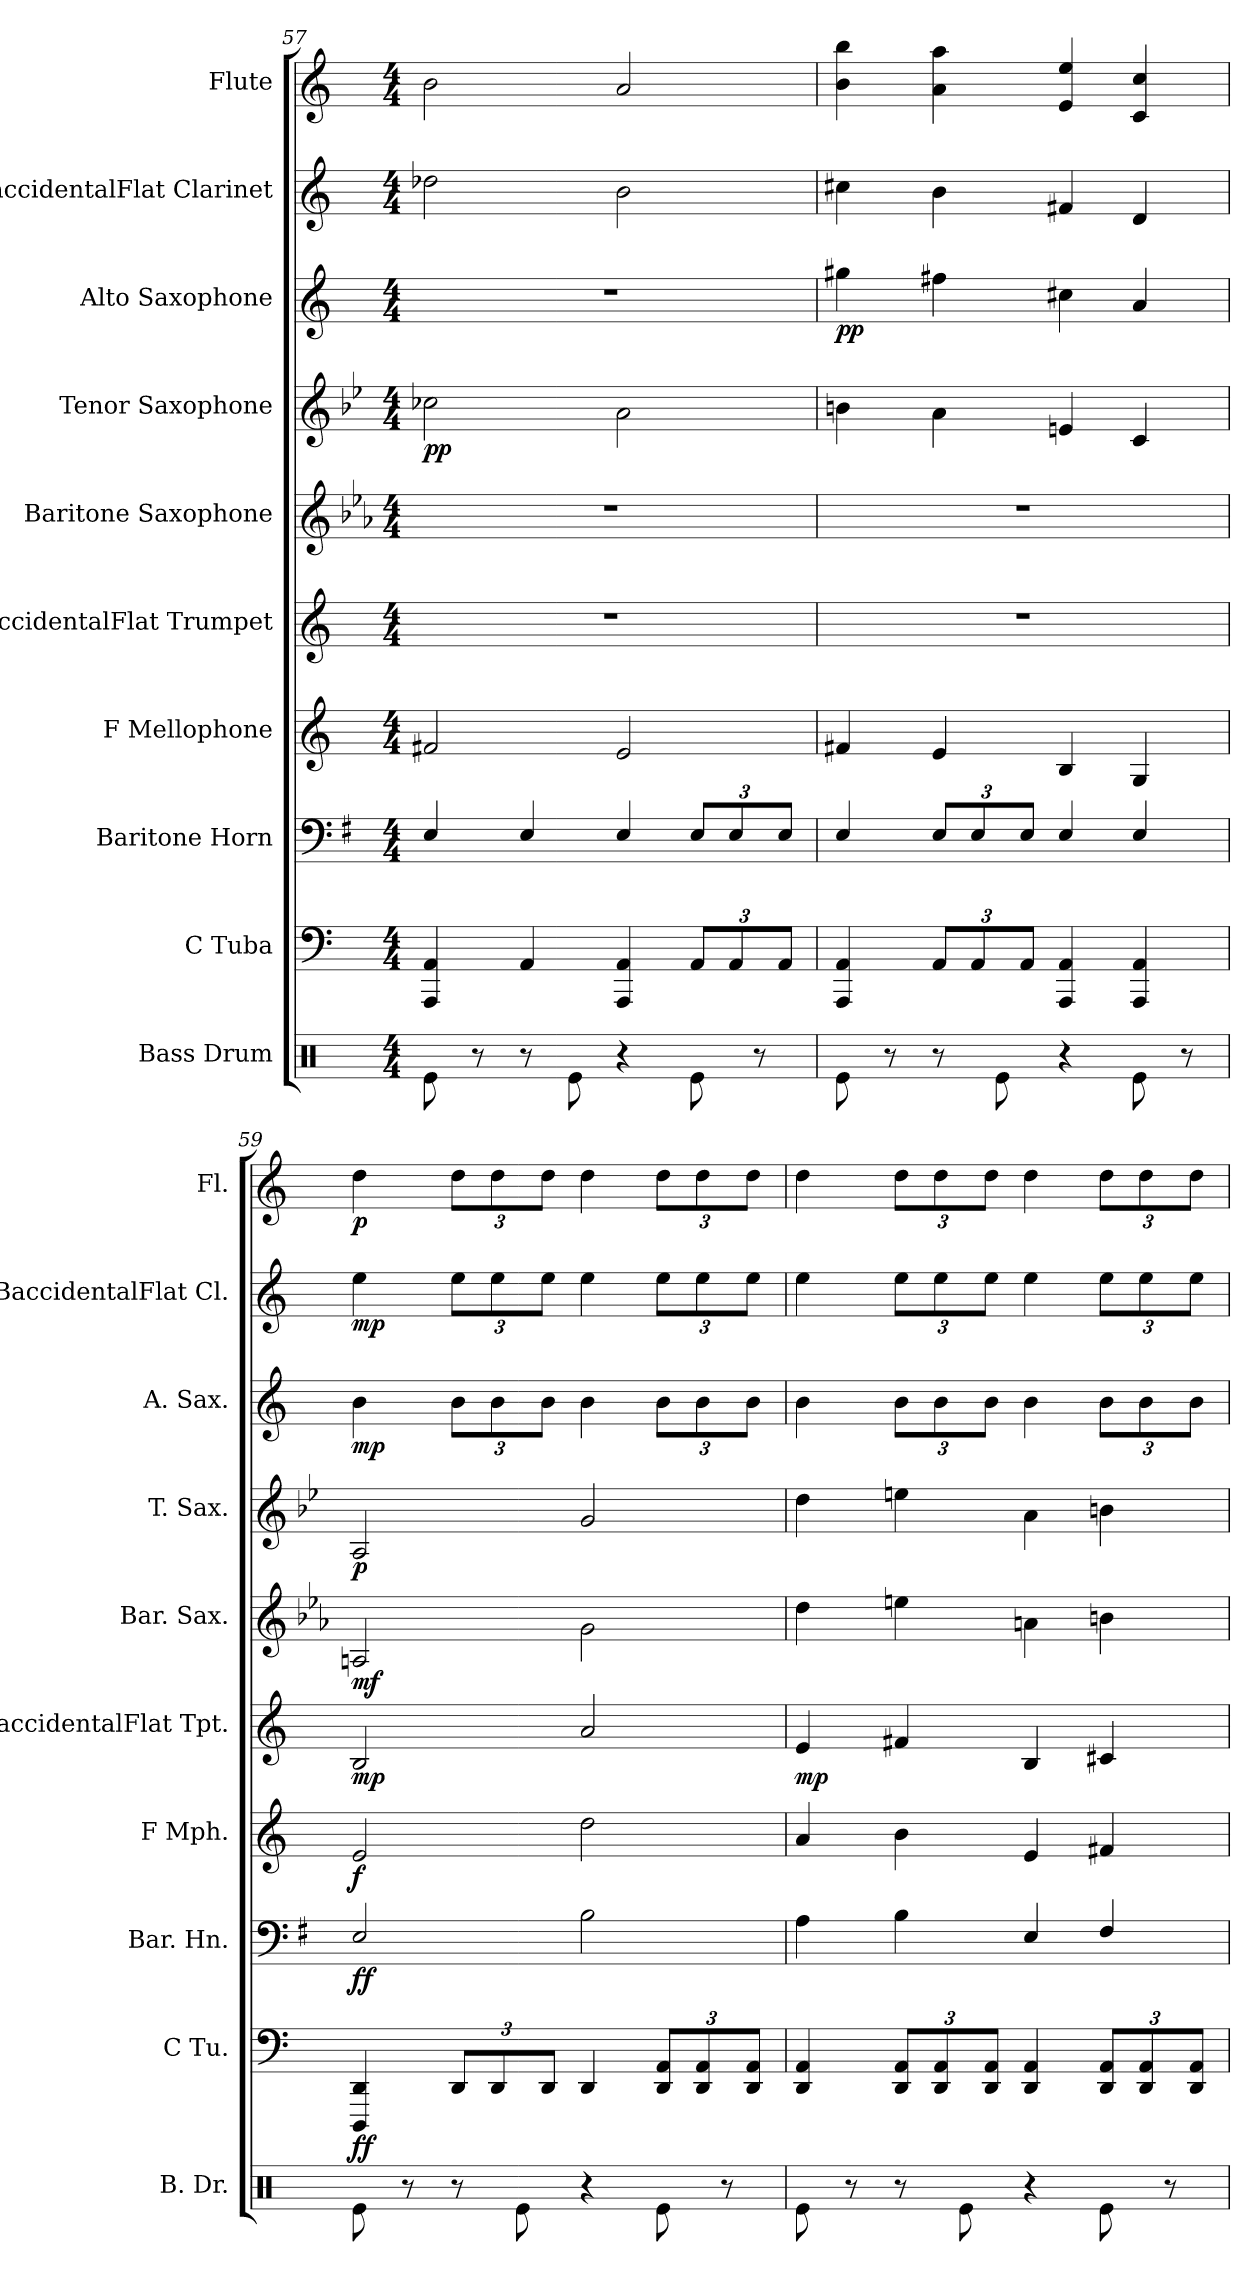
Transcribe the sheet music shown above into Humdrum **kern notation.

**kern	**kern	**dynam	**kern	**dynam	**kern	**dynam	**kern	**dynam	**kern	**dynam	**kern	**dynam	**kern	**dynam	**kern	**dynam	**kern	**dynam
*part10	*part9	*part9	*part8	*part8	*part7	*part7	*part6	*part6	*part5	*part5	*part4	*part4	*part3	*part3	*part2	*part2	*part1	*part1
*staff10	*staff9	*staff9	*staff8	*staff8	*staff7	*staff7	*staff6	*staff6	*staff5	*staff5	*staff4	*staff4	*staff3	*staff3	*staff2	*staff2	*staff1	*staff1
*I"Bass Drum	*I"C Tuba	*	*I"Baritone Horn	*	*I"F Mellophone	*	*I"BaccidentalFlat Trumpet	*	*I"Baritone Saxophone	*	*I"Tenor Saxophone	*	*I"Alto Saxophone	*	*I"BaccidentalFlat Clarinet	*	*I"Flute	*
*I'B. Dr.	*I'C Tu.	*	*I'Bar. Hn.	*	*I'F Mph.	*	*I'BaccidentalFlat Tpt.	*	*I'Bar. Sax.	*	*I'T. Sax.	*	*I'A. Sax.	*	*I'BaccidentalFlat Cl.	*	*I'Fl.	*
*clefX	*clefF4	*	*clefF4	*	*clefG2	*	*clefG2	*	*clefG2	*	*clefG2	*	*clefG2	*	*clefG2	*	*clefG2	*
*	*	*	*ITrd4c7	*	*ITrd4c7	*	*ITrd1c2	*	*ITrd12c21	*	*ITrd8c14	*	*ITrd5c9	*	*ITrd1c2	*	*	*
*k[]	*k[]	*	*k[]	*	*k[b-]	*	*k[b-e-]	*	*k[b-e-a-]	*	*k[b-e-]	*	*k[b-e-a-]	*	*k[b-e-]	*	*k[]	*
*M4/4	*M4/4	*	*M4/4	*	*M4/4	*	*M4/4	*	*M4/4	*	*M4/4	*	*M4/4	*	*M4/4	*	*M4/4	*
=57	=57	=57	=57	=57	=57	=57	=57	=57	=57	=57	=57	=57	=57	=57	=57	=57	=57	=57
!	!	!	!	!	!	!	!	!	!	!	!	!LO:DY:b	!	!	!	!	!	!
8Re\	4AAA/ 4AA/	.	4AA/	.	2Bn/	.	1r	.	1r	.	2c-X\	pp	1r	.	2cc-X\	.	2b\	.
8r	.	.	.	.	.	.	.	.	.	.	.	.	.	.	.	.	.	.
8r	4AA/	.	4AA/	.	.	.	.	.	.	.	.	.	.	.	.	.	.	.
8Re\	.	.	.	.	.	.	.	.	.	.	.	.	.	.	.	.	.	.
4r	4AAA/ 4AA/	.	4AA/	.	2A/	.	.	.	.	.	2A\	.	.	.	2a\	.	2a/	.
*	*Xbrackettup	*	*Xbrackettup	*	*	*	*	*	*	*	*	*	*	*	*	*	*	*
8Re\	12AA/L	.	12AA/L	.	.	.	.	.	.	.	.	.	.	.	.	.	.	.
.	12AA/	.	12AA/	.	.	.	.	.	.	.	.	.	.	.	.	.	.	.
8r	.	.	.	.	.	.	.	.	.	.	.	.	.	.	.	.	.	.
.	12AA/J	.	12AA/J	.	.	.	.	.	.	.	.	.	.	.	.	.	.	.
=58	=58	=58	=58	=58	=58	=58	=58	=58	=58	=58	=58	=58	=58	=58	=58	=58	=58	=58
!	!	!	!	!	!	!	!	!	!	!	!	!	!	!LO:DY:b	!	!	!	!
8Re\	4AAA/ 4AA/	.	4AA/	.	4Bn/	.	1r	.	1r	.	4Bn\	.	4bn\	pp	4bn\	.	4b\ 4bb\	.
8r	.	.	.	.	.	.	.	.	.	.	.	.	.	.	.	.	.	.
8r	12AA/L	.	12AA/L	.	4A/	.	.	.	.	.	4A\	.	4an\	.	4a\	.	4a\ 4aa\	.
.	12AA/	.	12AA/	.	.	.	.	.	.	.	.	.	.	.	.	.	.	.
8Re\	.	.	.	.	.	.	.	.	.	.	.	.	.	.	.	.	.	.
.	12AA/J	.	12AA/J	.	.	.	.	.	.	.	.	.	.	.	.	.	.	.
4r	4AAA/ 4AA/	.	4AA/	.	4E/	.	.	.	.	.	4En/	.	4en\	.	4en/	.	4e/ 4ee/	.
8Re\	4AAA/ 4AA/	.	4AA/	.	4C/	.	.	.	.	.	4C/	.	4c/	.	4c/	.	4c/ 4cc/	.
8r	.	.	.	.	.	.	.	.	.	.	.	.	.	.	.	.	.	.
!!LO:PB:g=z
=59	=59	=59	=59	=59	=59	=59	=59	=59	=59	=59	=59	=59	=59	=59	=59	=59	=59	=59
!	!	!LO:DY:b	!	!LO:DY:b	!	!LO:DY:b	!	!LO:DY:b	!	!LO:DY:b	!	!LO:DY:b	!	!LO:DY:b	!	!LO:DY:b	!	!LO:DY:b
8Re\	4DDD/ 4DD/	ff	2AA/	ff	2A/	f	2A/	mp	2AAn/	mf	2AA/	p	4d\	mp	4dd\	mp	4dd\	p
8r	.	.	.	.	.	.	.	.	.	.	.	.	.	.	.	.	.	.
*	*	*	*	*	*	*	*	*	*	*	*	*	*Xbrackettup	*	*Xbrackettup	*	*Xbrackettup	*
8r	12DD/L	.	.	.	.	.	.	.	.	.	.	.	12d\L	.	12dd\L	.	12dd\L	.
.	12DD/	.	.	.	.	.	.	.	.	.	.	.	12d\	.	12dd\	.	12dd\	.
8Re\	.	.	.	.	.	.	.	.	.	.	.	.	.	.	.	.	.	.
.	12DD/J	.	.	.	.	.	.	.	.	.	.	.	12d\J	.	12dd\J	.	12dd\J	.
4r	4DD/	.	2E\	.	2g\	.	2g/	.	2G\	.	2G/	.	4d\	.	4dd\	.	4dd\	.
8Re\	12DD/ 12AA/L	.	.	.	.	.	.	.	.	.	.	.	12d\L	.	12dd\L	.	12dd\L	.
.	12DD/ 12AA/	.	.	.	.	.	.	.	.	.	.	.	12d\	.	12dd\	.	12dd\	.
8r	.	.	.	.	.	.	.	.	.	.	.	.	.	.	.	.	.	.
.	12DD/ 12AA/J	.	.	.	.	.	.	.	.	.	.	.	12d\J	.	12dd\J	.	12dd\J	.
=60	=60	=60	=60	=60	=60	=60	=60	=60	=60	=60	=60	=60	=60	=60	=60	=60	=60	=60
!	!	!	!	!	!	!	!	!LO:DY:b	!	!	!	!	!	!	!	!	!	!
8Re\	4DD/ 4AA/	.	4D\	.	4d/	.	4d/	mp	4d\	.	4d\	.	4d\	.	4dd\	.	4dd\	.
8r	.	.	.	.	.	.	.	.	.	.	.	.	.	.	.	.	.	.
8r	12DD/ 12AA/L	.	4E\	.	4e\	.	4en/	.	4en\	.	4en\	.	12d\L	.	12dd\L	.	12dd\L	.
.	12DD/ 12AA/	.	.	.	.	.	.	.	.	.	.	.	12d\	.	12dd\	.	12dd\	.
8Re\	.	.	.	.	.	.	.	.	.	.	.	.	.	.	.	.	.	.
.	12DD/ 12AA/J	.	.	.	.	.	.	.	.	.	.	.	12d\J	.	12dd\J	.	12dd\J	.
4r	4DD/ 4AA/	.	4AA/	.	4A/	.	4A/	.	4An\	.	4A\	.	4d\	.	4dd\	.	4dd\	.
8Re\	12DD/ 12AA/L	.	4BB/	.	4Bn/	.	4Bn/	.	4Bn\	.	4Bn\	.	12d\L	.	12dd\L	.	12dd\L	.
.	12DD/ 12AA/	.	.	.	.	.	.	.	.	.	.	.	12d\	.	12dd\	.	12dd\	.
8r	.	.	.	.	.	.	.	.	.	.	.	.	.	.	.	.	.	.
.	12DD/ 12AA/J	.	.	.	.	.	.	.	.	.	.	.	12d\J	.	12dd\J	.	12dd\J	.
=	=	=	=	=	=	=	=	=	=	=	=	=	=	=	=	=	=	=
*-	*-	*-	*-	*-	*-	*-	*-	*-	*-	*-	*-	*-	*-	*-	*-	*-	*-	*-
